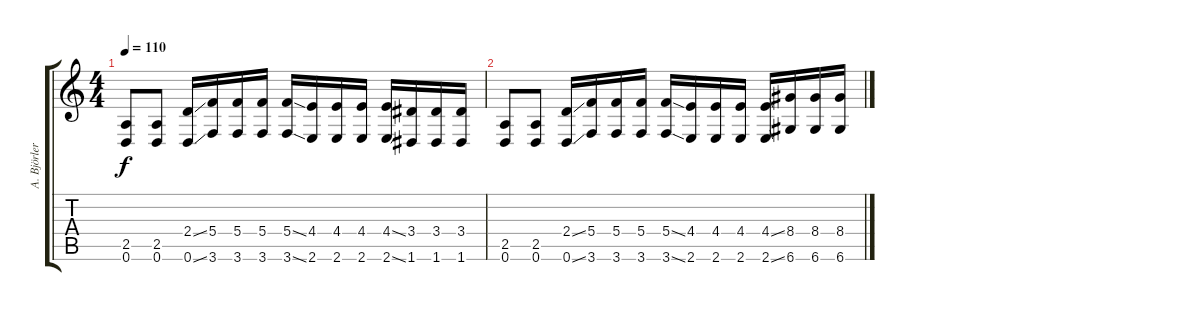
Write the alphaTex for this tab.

\track ("A. Björler" "A. Björler") {instrument distortionguitar}
\staff {score tabs}
\tuning (D4 A3 F3 C3 G2 D2) {hide}
\ts (4 4)
\tempo 110
\clef g2
\ks c
(2.5 0.6).8{dy f} (2.5 0.6).8 (2.4{ss} 0.6{ss}).16 (5.4 3.6).16 (5.4 3.6).16 (5.4 3.6).16 (5.4{ss} 3.6{ss}).16 (4.4 2.6).16 (4.4 2.6).16 (4.4 2.6).16 (4.4{ss} 2.6{ss}).16 (3.4 1.6).16 (3.4 1.6).16 (3.4 1.6).16 |
(2.5 0.6).8 (2.5 0.6).8 (2.4{ss} 0.6{ss}).16 (5.4 3.6).16 (5.4 3.6).16 (5.4 3.6).16 (5.4{ss} 3.6{ss}).16 (4.4 2.6).16 (4.4 2.6).16 (4.4 2.6).16 (4.4{ss} 2.6{ss}).16 (8.4 6.6).16 (8.4 6.6).16 (8.4 6.6).16
